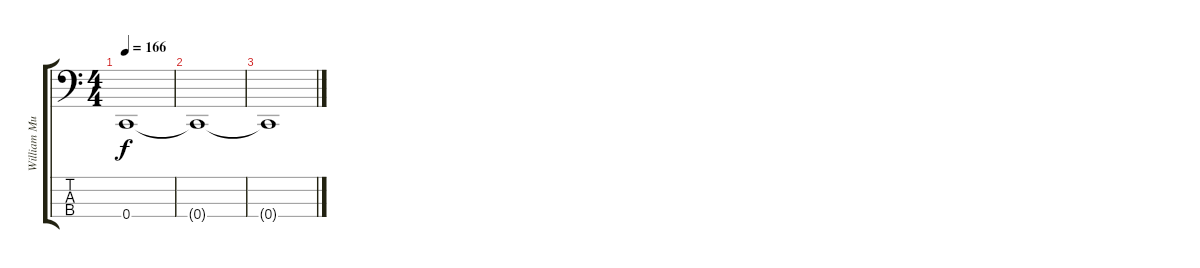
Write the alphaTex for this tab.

\track ("William Murderface" "William Mu") {instrument electricbassfinger}
\staff {score tabs}
\tuning (Eb2 Bb1 F1 C1) {hide}
\ts (4 4)
\tempo 166
\clef f4
\ks c
0.4{t}.1{dy f} |
0.4{t}.1 |
0.4{t}.1
